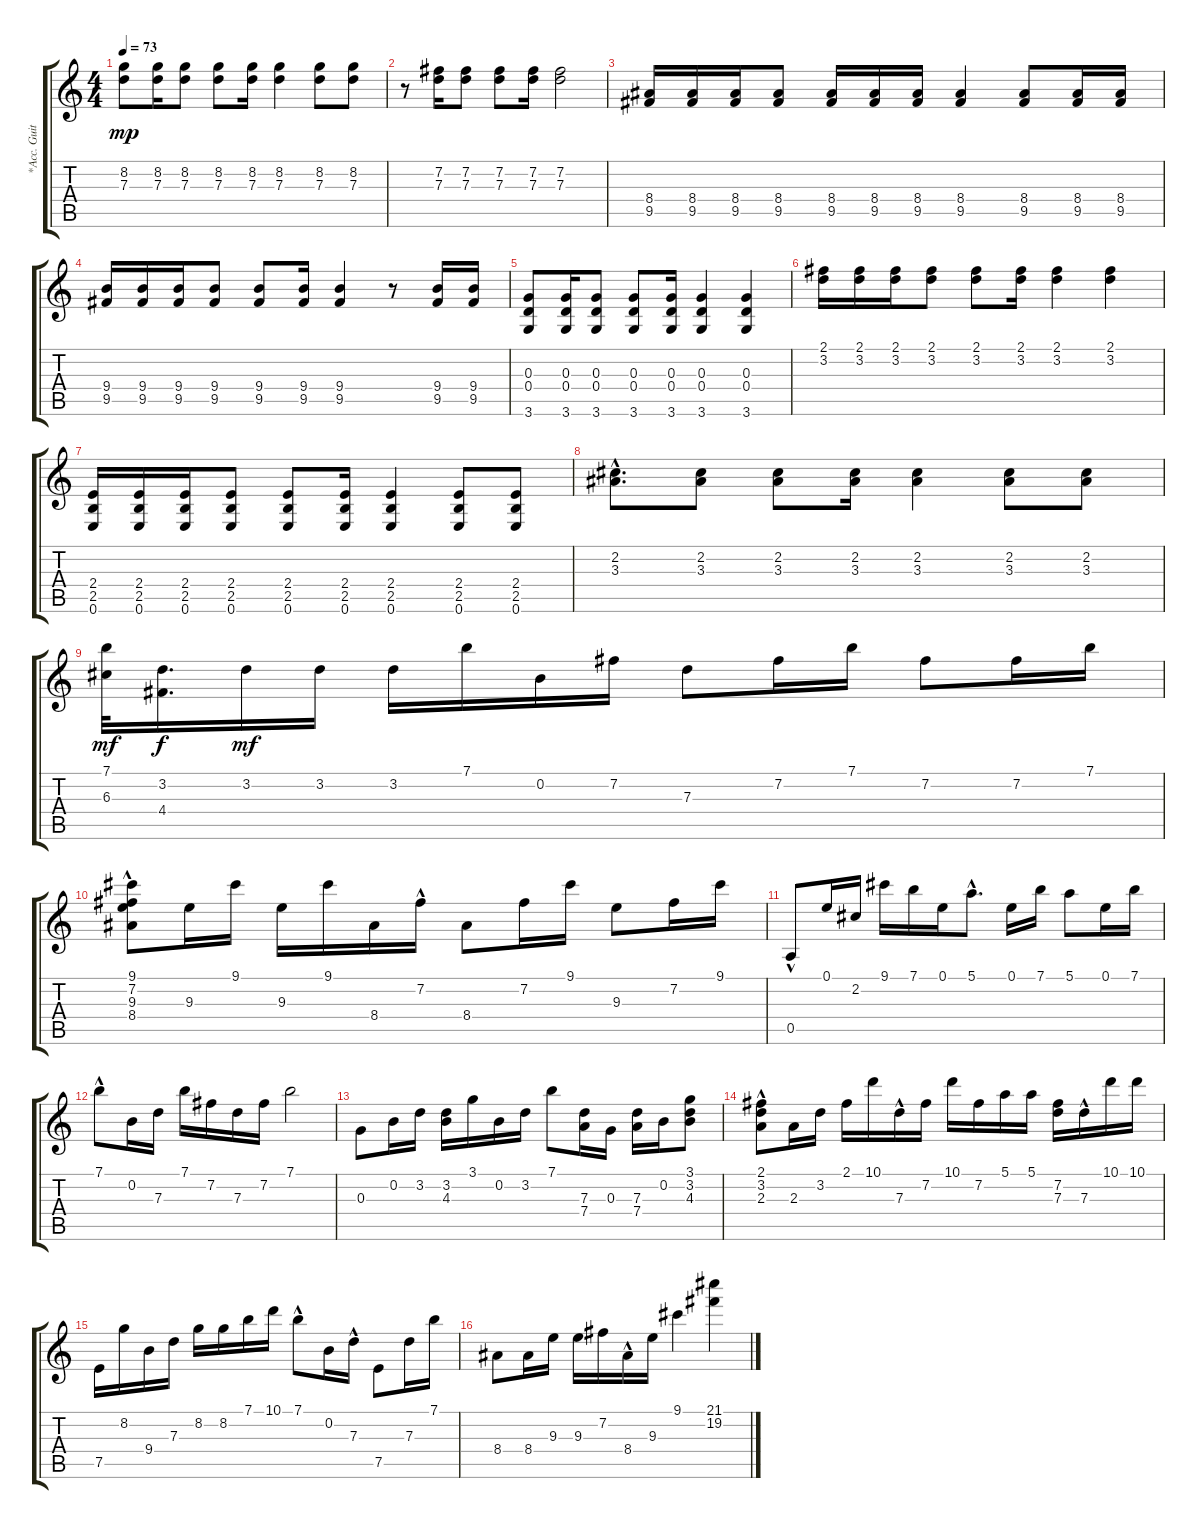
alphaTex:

\track ("*Acc. Guitar 2 Doubled" "*Acc. Guit") {instrument acousticguitarsteel}
\staff {score tabs}
\tuning (E4 B3 G3 D3 A2 E2) {hide}
\ts (4 4)
\tempo 73
\clef g2
\ks c
(8.2 7.3).8{dy mp} (8.2 7.3).16 (8.2 7.3).8 (8.2 7.3).8 (8.2 7.3).16 (8.2 7.3).4 (8.2 7.3).8 (8.2 7.3).8 |
r.8 (7.2 7.3).16 (7.2 7.3).8 (7.2 7.3).8 (7.2 7.3).16 (7.2 7.3).2 |
(8.4 9.5).16 (8.4 9.5).16 (8.4 9.5).16 (8.4 9.5).8 (8.4 9.5).16 (8.4 9.5).16 (8.4 9.5).16 (8.4 9.5).4 (8.4 9.5).8 (8.4 9.5).16 (8.4 9.5).16 |
(9.4 9.5).16 (9.4 9.5).16 (9.4 9.5).16 (9.4 9.5).8 (9.4 9.5).8 (9.4 9.5).16 (9.4 9.5).4 r.8 (9.4 9.5).16 (9.4 9.5).16 |
(0.3 0.4 3.6).8 (0.3 0.4 3.6).16 (0.3 0.4 3.6).8 (0.3 0.4 3.6).8 (0.3 0.4 3.6).16 (0.3 0.4 3.6).4 (0.3 0.4 3.6).4 |
(2.1 3.2).16 (2.1 3.2).16 (2.1 3.2).16 (2.1 3.2).8 (2.1 3.2).8 (2.1 3.2).16 (2.1 3.2).4 (2.1 3.2).4 |
(2.4 2.5 0.6).16 (2.4 2.5 0.6).16 (2.4 2.5 0.6).16 (2.4 2.5 0.6).8 (2.4 2.5 0.6).8 (2.4 2.5 0.6).16 (2.4 2.5 0.6).4 (2.4 2.5 0.6).8 (2.4 2.5 0.6).8 |
(2.2{hac} 3.3{hac}).8{d} (2.2 3.3).8 (2.2 3.3).8 (2.2 3.3).16 (2.2 3.3).4 (2.2 3.3).8 (2.2 3.3).8 |
(7.1 6.3).32{dy mf} (3.2 4.4).16{d dy f} 3.2.16{dy mf} 3.2.16 3.2.16 7.1.16 0.2.16 7.2.16 7.3.8 7.2.16 7.1.16 7.2.8 7.2.16 7.1.16 |
(9.1 7.2 9.3 8.4{hac}).8 9.3.16 9.1.16 9.3.16 9.1.16 8.4.16 7.2{hac}.16 8.4.8 7.2.16 9.1.16 9.3.8 7.2.16 9.1.16 |
0.5{hac}.8 0.1.16 2.2.16 9.1.16 7.1.16 0.1.16 5.1{hac}.8{d} 0.1.16 7.1.16 5.1.8 0.1.16 7.1.16 |
7.1{hac}.8 0.2.16 7.3.16 7.1.16 7.2.16 7.3.16 7.2.16 7.1.2 |
0.3.8 0.2.16 3.2.16 (3.2 4.3).16 3.1.16 0.2.16 3.2.16 7.1.8 (7.3 7.4).16 0.3.16 (7.3 7.4).16 0.2.16 (3.1 3.2 4.3).8 |
(2.1{hac} 3.2{hac} 2.3).8 2.3.16 3.2.16 2.1.16 10.1.16 7.3{hac}.16 7.2.16 10.1.16 7.2.16 5.1.16 5.1.16 (7.2 7.3).16 7.3{hac}.16 10.1.16 10.1.16 |
7.5.16 8.2.16 9.4.16 7.3.16 8.2.16 8.2.16 7.1.16 10.1.16 7.1{hac}.8 0.2.16 7.3{hac}.16 7.5.8 7.3.16 7.1.16 |
8.4.8 8.4.16 9.3.16 9.3.16 7.2.16 8.4{hac}.16 9.3.16 9.1.4 (21.1 19.2).4
